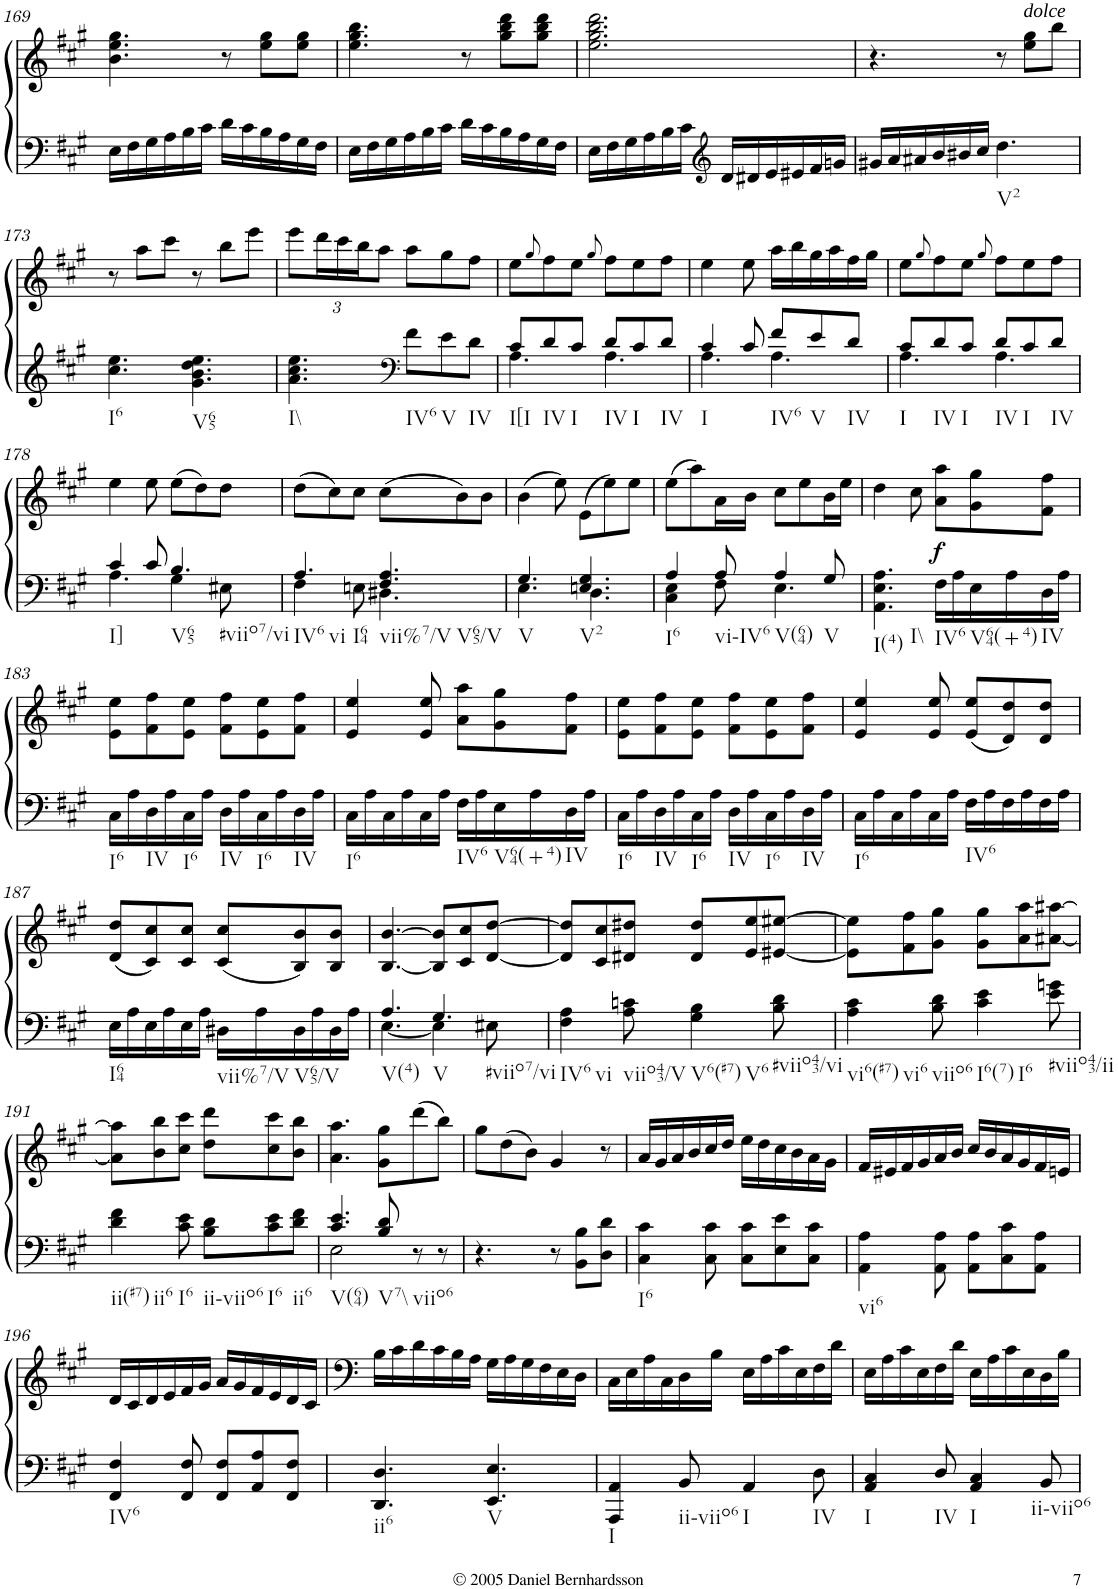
**kern	**kern	**dynam
*part1	*part1	*part1
*staff2	*staff1	*staff1/2
*I"Piano	*	*
*I'Pno.	*	*
!!LO:PB:g=z
*clefG2	*clefG2	*
*k[f#c#g#]	*k[f#c#g#]	*
*A:	*A:	*
*M6/8	*M6/8	*
=169	=169	=169
16E\LL	4.b\ 4.ee\ 4.gg#\	.
16F#\	.	.
16G#\	.	.
16A\	.	.
16B\	.	.
16c#\JJ	.	.
16d\LL	8r	.
16c#\	.	.
16B\	8ee\ 8gg#\L	.
16A\	.	.
16G#\	8ee\ 8gg#\J	.
16F#\JJ	.	.
=170	=170	=170
16E\LL	4.ee\ 4.gg#\ 4.bb\	.
16F#\	.	.
16G#\	.	.
16A\	.	.
16B\	.	.
16c#\JJ	.	.
16d\LL	8r	.
16c#\	.	.
16B\	8gg#\ 8bb\ 8ddd\L	.
16A\	.	.
16G#\	8gg#\ 8bb\ 8ddd\J	.
16F#\JJ	.	.
=171	=171	=171
16E\LL	2.ee\ 2.gg#\ 2.bb\ 2.ddd\	.
16F#\	.	.
16G#\	.	.
16A\	.	.
16B\	.	.
16c#\JJ	.	.
*clefG2	*	*
16d/LL	.	.
16d#X/	.	.
16e/	.	.
16e#X/	.	.
16f#/	.	.
16gn/JJ	.	.
=172	=172	=172
16g#X/LL	4.r	.
16a/	.	.
16a#X/	.	.
16b/	.	.
16b#X/	.	.
16cc#/JJ	.	.
!LO:TX:b:t=V2	!	!
4.dd\	8r	.
!	!LO:TX:a:i:t=dolce	!
.	8ee\ 8gg#\L	.
.	8bb\J	.
!!LO:LB:g=z
=173	=173	=173
!LO:TX:b:t=I6	!	!
4.cc#\ 4.ee\	8r	.
.	8aa\L	.
.	8ccc#\J	.
!LO:TX:b:t=V65	!	!
4.g#\ 4.b\ 4.dd\ 4.ee\	8r	.
.	8bb\L	.
.	8eee\J	.
=174	=174	=174
!LO:TX:b:t=I\\	!	!
4.a\ 4.cc#\ 4.ee\	8eee\L	.
*	*Xbrackettup	*
.	24ddd\L	.
.	24ccc#\	.
.	24bb\J	.
.	8aa\J	.
*clefF4	*	*
!LO:TX:b:t=IV6	!	!
8f#\L	8aa\L	.
!LO:TX:b:t=V	!	!
8e\	8gg#\	.
!LO:TX:b:t=IV	!	!
8d\J	8ff#\J	.
=175	=175	=175
*^	*	*
!LO:TX:b:t=I[I	!	!	!
8c#/L	4.A\	8ee\L	.
.	.	8qgg#/	.
!LO:TX:b:t=IV	!	!	!
8d/	.	8ff#\	.
!LO:TX:b:t=I	!	!	!
8c#/J	.	8ee\J	.
.	.	8qgg#/	.
!LO:TX:b:t=IV	!	!	!
8d/L	4.A\	8ff#\L	.
!LO:TX:b:t=I	!	!	!
8c#/	.	8ee\	.
!LO:TX:b:t=IV	!	!	!
8d/J	.	8ff#\J	.
=176	=176	=176	=176
!LO:TX:b:t=I	!	!	!
4c#/	4.A\	4ee\	.
8c#/	.	8ee\	.
!LO:TX:b:t=IV6	!	!	!
8f#/L	4.A\	16aa\LL	.
.	.	16bb\	.
!LO:TX:b:t=V	!	!	!
8e/	.	16gg#\	.
.	.	16aa\	.
!LO:TX:b:t=IV	!	!	!
8d/J	.	16ff#\	.
.	.	16gg#\JJ	.
=177	=177	=177	=177
!LO:TX:b:t=I	!	!	!
8c#/L	4.A\	8ee\L	.
.	.	8qgg#/	.
!LO:TX:b:t=IV	!	!	!
8d/	.	8ff#\	.
!LO:TX:b:t=I	!	!	!
8c#/J	.	8ee\J	.
.	.	8qgg#/	.
!LO:TX:b:t=IV	!	!	!
8d/L	4.A\	8ff#\L	.
!LO:TX:b:t=I	!	!	!
8c#/	.	8ee\	.
!LO:TX:b:t=IV	!	!	!
8d/J	.	8ff#\J	.
!!LO:LB:g=z
=178	=178	=178	=178
!LO:TX:b:t=I]	!	!	!
4c#/	4.A\	4ee\	.
8c#/	.	8ee\	.
!LO:TX:b:t=V65	!	!	!
!LO:TX:b:t=#viio7/vi	!	!	!
4.B/	4G#\	(8ee\L	.
.	.	8dd\)	.
.	8E#X\	8dd\J	.
=179	=179	=179	=179
!LO:TX:b:t=IV6	!	!	!
!LO:TX:b:t=vi	!	!	!
!LO:TX:b:t=I64	!	!	!
4.A/	4F#\	(8dd\L	.
.	.	8cc#\)	.
.	8En\	8cc#\J	.
!LO:TX:b:t=vii%7/V	!	!	!
!LO:TX:b:t=V65/V	!	!	!
4.F#/ 4.A/	4.D#X\	(8cc#\L	.
.	.	8b\)	.
.	.	8b\J	.
=180	=180	=180	=180
!LO:TX:b:t=V	!	!	!
4.G#/	4.E\	(4b\	.
.	.	8ee\)	.
!LO:TX:b:t=V2	!	!	!
4.En/ 4.G#/	4.D\	(8e\L	.
.	.	8ee\)	.
.	.	8ee\J	.
=181	=181	=181	=181
!LO:TX:b:t=I6	!	!	!
4A/	4C#\ 4E\	(8ee\L	.
.	.	8aa\)	.
!LO:TX:b:t=vi-IV6	!	!	!
8A/	8F#\	16a\L	.
.	.	16b\JJ	.
!LO:TX:b:t=V(64)	!	!	!
4A/	4.E\	8cc#\L	.
.	.	8ee\	.
!LO:TX:b:t=V	!	!	!
8G#/	.	16b\L	.
.	.	16ee\JJ	.
*v	*v	*	*
=182	=182	=182
!LO:TX:b:t=I(4)	!	!
!LO:TX:b:t=I\\	!	!
4.AA\ 4.E\ 4.A\	4dd\	.
.	8cc#\	.
!LO:TX:b:t=IV6	!	!
!	!	!LO:DY:b
16F#\LL	8a\ 8aa\L	f
16A\	.	.
!LO:TX:b:t=V64(+4)	!	!
16E\	8g#\ 8gg#\	.
16A\	.	.
!LO:TX:b:t=IV	!	!
16D\	8f#\ 8ff#\J	.
16A\JJ	.	.
!!LO:LB:g=z
=183	=183	=183
!LO:TX:b:t=I6	!	!
16C#\LL	8e\ 8ee\L	.
16A\	.	.
!LO:TX:b:t=IV	!	!
16D\	8f#\ 8ff#\	.
16A\	.	.
!LO:TX:b:t=I6	!	!
16C#\	8e\ 8ee\J	.
16A\JJ	.	.
!LO:TX:b:t=IV	!	!
16D\LL	8f#\ 8ff#\L	.
16A\	.	.
!LO:TX:b:t=I6	!	!
16C#\	8e\ 8ee\	.
16A\	.	.
!LO:TX:b:t=IV	!	!
16D\	8f#\ 8ff#\J	.
16A\JJ	.	.
=184	=184	=184
!LO:TX:b:t=I6	!	!
16C#\LL	4e/ 4ee/	.
16A\	.	.
16C#\	.	.
16A\	.	.
16C#\	8e/ 8ee/	.
16A\JJ	.	.
!LO:TX:b:t=IV6	!	!
16F#\LL	8a\ 8aa\L	.
16A\	.	.
!LO:TX:b:t=V64(+4)	!	!
16E\	8g#\ 8gg#\	.
16A\	.	.
!LO:TX:b:t=IV	!	!
16D\	8f#\ 8ff#\J	.
16A\JJ	.	.
=185	=185	=185
!LO:TX:b:t=I6	!	!
16C#\LL	8e\ 8ee\L	.
16A\	.	.
!LO:TX:b:t=IV	!	!
16D\	8f#\ 8ff#\	.
16A\	.	.
!LO:TX:b:t=I6	!	!
16C#\	8e\ 8ee\J	.
16A\JJ	.	.
!LO:TX:b:t=IV	!	!
16D\LL	8f#\ 8ff#\L	.
16A\	.	.
!LO:TX:b:t=I6	!	!
16C#\	8e\ 8ee\	.
16A\	.	.
!LO:TX:b:t=IV	!	!
16D\	8f#\ 8ff#\J	.
16A\JJ	.	.
=186	=186	=186
!LO:TX:b:t=I6	!	!
16C#\LL	4e/ 4ee/	.
16A\	.	.
16C#\	.	.
16A\	.	.
16C#\	8e/ 8ee/	.
16A\JJ	.	.
!LO:TX:b:t=IV6	!	!
16F#\LL	(8e/ 8ee/L	.
16A\	.	.
16F#\	8d/ 8dd/)	.
16A\	.	.
16F#\	8d/ 8dd/J	.
16A\JJ	.	.
!!LO:LB:g=z
=187	=187	=187
!LO:TX:b:t=I64	!	!
16E\LL	(8d/ 8dd/L	.
16A\	.	.
16E\	8c#/ 8cc#/)	.
16A\	.	.
16E\	8c#/ 8cc#/J	.
16A\JJ	.	.
!LO:TX:b:t=vii%7/V	!	!
16D#X\LL	(8c#/ 8cc#/L	.
16A\	.	.
!LO:TX:b:t=V65/V	!	!
16D#\	8B/ 8b/)	.
16A\	.	.
16D#\	8B/ 8b/J	.
16A\JJ	.	.
=188	=188	=188
*^	*	*
!LO:TX:b:t=V(4)	!	!	!
4.A/	[<4.E\	[<4.B/ [>4.b/	.
!LO:TX:b:t=V	!	!	!
!LO:TX:b:t=#viio7/vi	!	!	!
4.G#/	4E\]	8B/] 8b/]L	.
.	.	8c#/ 8cc#/	.
.	8E#X\	[<8d/ [>8dd/J	.
=189	=189	=189	=189
!LO:TX:b:t=IV6	!	!	!
!LO:TX:b:t=vi	!	!	!
*v	*v	*	*
4F#\ 4A\	8d/] 8dd/]L	.
.	8c#/ 8cc#/	.
!LO:TX:b:t=viio43/V	!	!
8A\ 8cn\	8d#X/ 8dd#X/J	.
!LO:TX:b:t=V6(#7)	!	!
!LO:TX:b:t=V6	!	!
4G#\ 4B\	8d#/ 8dd#/L	.
.	8e/ 8ee/	.
!LO:TX:b:t=#viio43/vi	!	!
8B\ 8d\	[<8e#X/ [>8ee#X/J	.
=190	=190	=190
!LO:TX:b:t=vi6(#7)	!	!
!LO:TX:b:t=vi6	!	!
4A\ 4c#\	8e#\] 8ee#\]L	.
.	8f#\ 8ff#\	.
!LO:TX:b:t=viio6	!	!
8B\ 8d\	8g#\ 8gg#\J	.
!LO:TX:b:t=I6(7)	!	!
!LO:TX:b:t=I6	!	!
4c#\ 4e\	8g#\ 8gg#\L	.
.	8a\ 8aa\	.
!LO:TX:b:t=#viio43/ii	!	!
8e\ 8gn\	[<8a#X\ [>8aa#X\J	.
!!LO:LB:g=z
=191	=191	=191
!LO:TX:b:t=ii(#7)	!	!
!LO:TX:b:t=ii6	!	!
4d\ 4f#\	8a#\] 8aa#\]L	.
.	8b\ 8bb\	.
!LO:TX:b:t=I6	!	!
8c#\ 8e\	8cc#\ 8ccc#\J	.
!LO:TX:b:t=ii-viio6	!	!
8B\ 8d\L	8dd\ 8ddd\L	.
!LO:TX:b:t=I6	!	!
8c#\ 8e\	8cc#\ 8ccc#\	.
!LO:TX:b:t=ii6	!	!
8d\ 8f#\J	8b\ 8bb\J	.
=192	=192	=192
*^	*	*
!LO:TX:b:t=V(64)	!	!	!
4.c#/ 4.e/	2E\	4.a\ 4.aa\	.
!LO:TX:b:t=V7\\	!	!	!
8B/ 8d/	.	8g#\ 8gg#\L	.
!LO:TX:b:t=viio6	!	!	!
8r	8ryy	(8ddd\	.
8r	8ryy	8bb\J)	.
*v	*v	*	*
=193	=193	=193
4.r	8gg#\L	.
.	(8dd\	.
.	8b\J)	.
8r	4g#/	.
8BB\ 8B\L	.	.
8D\ 8d\J	8r	.
=194	=194	=194
!LO:TX:b:t=I6	!	!
4C#\ 4c#\	16a/LL	.
.	16g#/	.
.	16a/	.
.	16b/	.
8C#\ 8c#\	16cc#/	.
.	16dd/JJ	.
8C#\ 8c#\L	16ee\LL	.
.	16dd\	.
8E\ 8e\	16cc#\	.
.	16b\	.
8C#\ 8c#\J	16a\	.
.	16g#\JJ	.
=195	=195	=195
!LO:TX:b:t=vi6	!	!
4AA\ 4A\	16f#/LL	.
.	16e#X/	.
.	16f#/	.
.	16g#/	.
8AA\ 8A\	16a/	.
.	16b/JJ	.
8AA\ 8A\L	16cc#/LL	.
.	16b/	.
8C#\ 8c#\	16a/	.
.	16g#/	.
8AA\ 8A\J	16f#/	.
.	16en/JJ	.
!!LO:LB:g=z
=196	=196	=196
!LO:TX:b:t=IV6	!	!
4FF#/ 4F#/	16d/LL	.
.	16c#/	.
.	16d/	.
.	16e/	.
8FF#/ 8F#/	16f#/	.
.	16g#/JJ	.
8FF#/ 8F#/L	16a/LL	.
.	16g#/	.
8AA/ 8A/	16f#/	.
.	16e/	.
8FF#/ 8F#/J	16d/	.
.	16c#/JJ	.
=197	=197	=197
!LO:TX:b:t=ii6	!	!
4.DD/ 4.D/	16B\LL	.
.	16c#\	.
.	16d\	.
.	16c#\	.
.	16B\	.
.	16A\JJ	.
!LO:TX:b:t=V	!	!
4.EE/ 4.E/	16G#\LL	.
.	16A\	.
.	16G#\	.
.	16F#\	.
.	16E\	.
.	16D\JJ	.
=198	=198	=198
!LO:TX:b:t=I	!	!
4AAA/ 4AA/	16C#\LL	.
.	16E\	.
.	16A\	.
.	16C#\	.
!LO:TX:b:t=ii-viio6	!	!
8BB/	16D\	.
.	16B\JJ	.
!LO:TX:b:t=I	!	!
4AA/	16E\LL	.
.	16A\	.
.	16c#\	.
.	16E\	.
!LO:TX:b:t=IV	!	!
8D\	16F#\	.
.	16d\JJ	.
=199	=199	=199
!LO:TX:b:t=I	!	!
4AA/ 4C#/	16E\LL	.
.	16A\	.
.	16c#\	.
.	16E\	.
!LO:TX:b:t=IV	!	!
8D/	16F#\	.
.	16d\JJ	.
!LO:TX:b:t=I	!	!
4AA/ 4C#/	16E\LL	.
.	16A\	.
.	16c#\	.
.	16E\	.
!LO:TX:b:t=ii-viio6	!	!
8BB/	16D\	.
.	16B\JJ	.
=	=	=
*-	*-	*-
